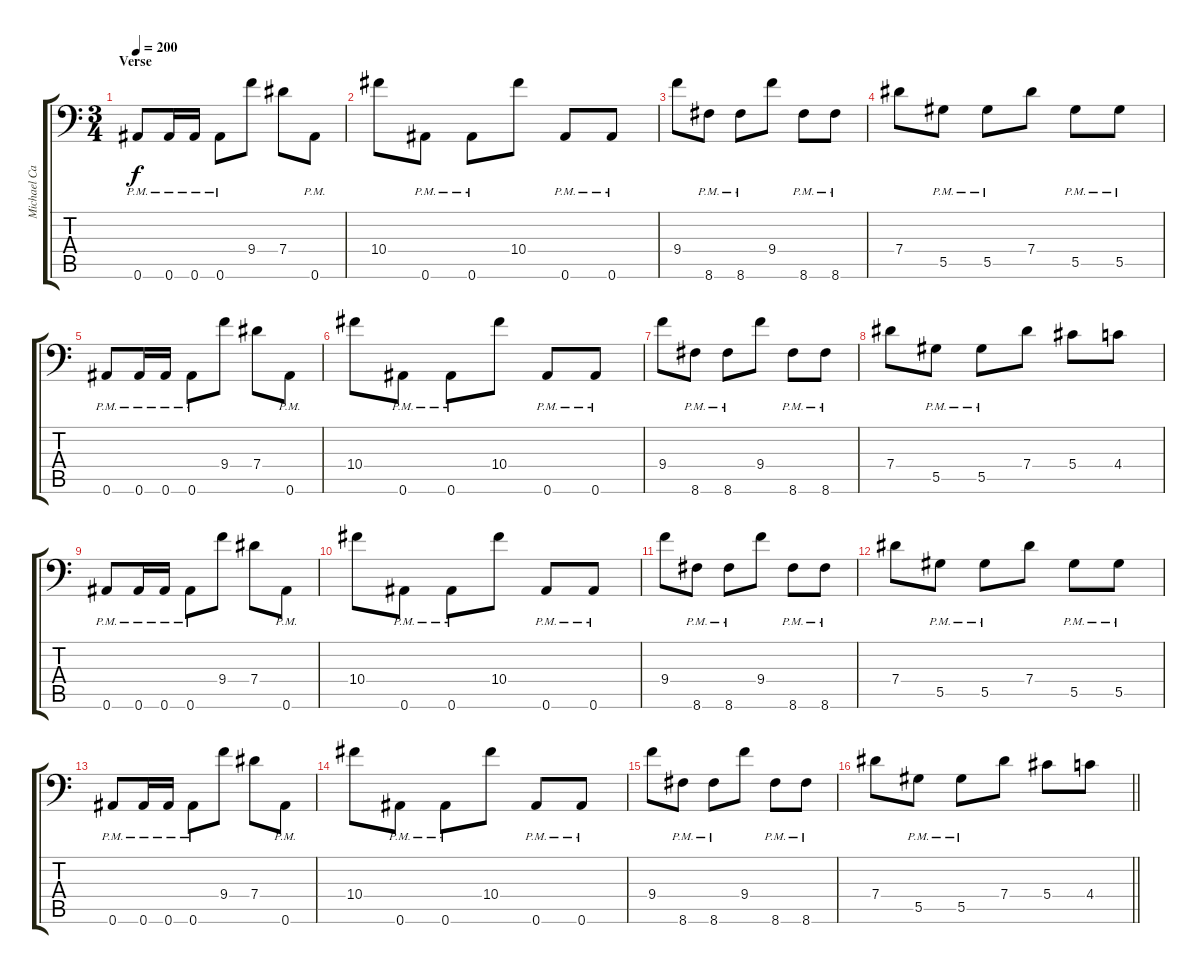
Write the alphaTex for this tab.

\track ("Michael Cassello" "Michael Ca") {instrument distortionguitar}
\staff {score tabs}
\tuning (Bb3 F3 Db3 Ab2 Eb2 Bb1) {hide}
\ts (3 4)
\section ("" "Verse")
\tempo 200
\clef f4
\ks c
0.6{pm}.8{dy f} 0.6{pm}.16 0.6{pm}.16 0.6{pm}.8 9.4.8 7.4.8 0.6{pm}.8 |
10.4.8 0.6{pm}.8 0.6{pm}.8 10.4.8 0.6{pm}.8 0.6{pm}.8 |
9.4.8 8.6{pm}.8 8.6{pm}.8 9.4.8 8.6{pm}.8 8.6{pm}.8 |
7.4.8 5.5{pm}.8 5.5{pm}.8 7.4.8 5.5{pm}.8 5.5{pm}.8 |
0.6{pm}.8 0.6{pm}.16 0.6{pm}.16 0.6{pm}.8 9.4.8 7.4.8 0.6{pm}.8 |
10.4.8 0.6{pm}.8 0.6{pm}.8 10.4.8 0.6{pm}.8 0.6{pm}.8 |
9.4.8 8.6{pm}.8 8.6{pm}.8 9.4.8 8.6{pm}.8 8.6{pm}.8 |
7.4.8 5.5{pm}.8 5.5{pm}.8 7.4.8 5.4.8 4.4.8 |
0.6{pm}.8 0.6{pm}.16 0.6{pm}.16 0.6{pm}.8 9.4.8 7.4.8 0.6{pm}.8 |
10.4.8 0.6{pm}.8 0.6{pm}.8 10.4.8 0.6{pm}.8 0.6{pm}.8 |
9.4.8 8.6{pm}.8 8.6{pm}.8 9.4.8 8.6{pm}.8 8.6{pm}.8 |
7.4.8 5.5{pm}.8 5.5{pm}.8 7.4.8 5.5{pm}.8 5.5{pm}.8 |
0.6{pm}.8 0.6{pm}.16 0.6{pm}.16 0.6{pm}.8 9.4.8 7.4.8 0.6{pm}.8 |
10.4.8 0.6{pm}.8 0.6{pm}.8 10.4.8 0.6{pm}.8 0.6{pm}.8 |
9.4.8 8.6{pm}.8 8.6{pm}.8 9.4.8 8.6{pm}.8 8.6{pm}.8 |
\barLineRight lightlight
7.4.8 5.5{pm}.8 5.5{pm}.8 7.4.8 5.4.8 4.4.8
